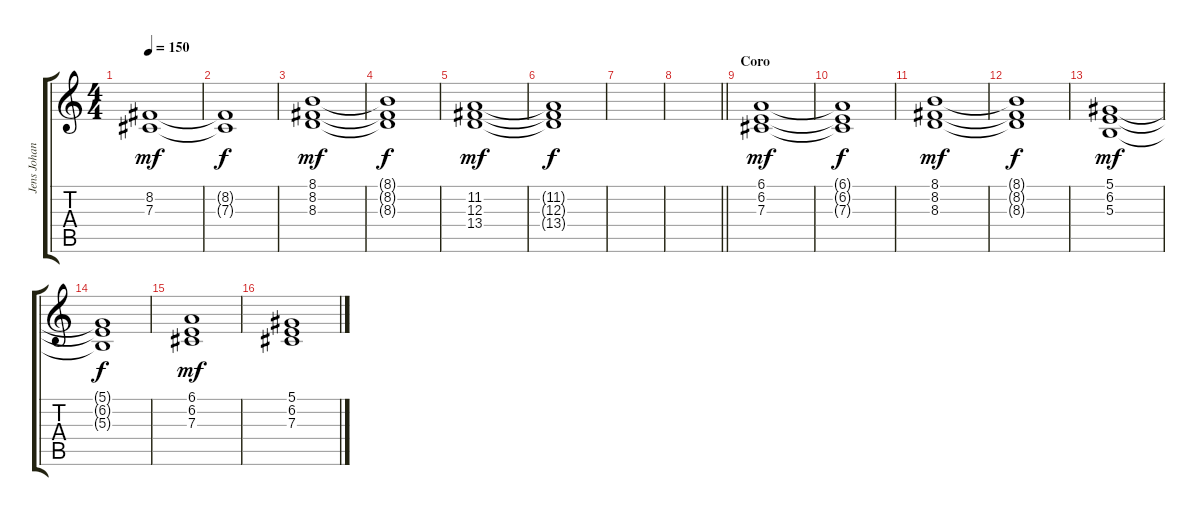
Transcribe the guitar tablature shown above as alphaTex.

\track ("Jens Johannson" "Jens Johan") {instrument harpsichord}
\staff {score tabs}
\tuning (Eb4 Bb3 Gb3 Db3 Ab2 Eb2) {hide}
\ts (4 4)
\tempo 150
\clef g2
\ks c
(8.2 7.3).1{dy mf} |
(8.2{t} 7.3{t}).1{dy f} |
(8.1 8.2 8.3).1{dy mf} |
(8.1{t} 8.2{t} 8.3{t}).1{dy f} |
(11.2 12.3 13.4).1{dy mf} |
(11.2{t} 12.3{t} 13.4{t}).1{dy f} |
|
\barLineRight lightlight
|
\section ("" "Coro")
(6.1 6.2 7.3).1{dy mf volume 11 instrument choiraahs} |
(6.1{t} 6.2{t} 7.3{t}).1{dy f} |
(8.1 8.2 8.3).1{dy mf} |
(8.1{t} 8.2{t} 8.3{t}).1{dy f} |
(5.1 6.2 5.3).1{dy mf} |
(5.1{t} 6.2{t} 5.3{t}).1{dy f} |
(6.1 6.2 7.3).1{dy mf} |
(5.1 6.2 7.3).1
